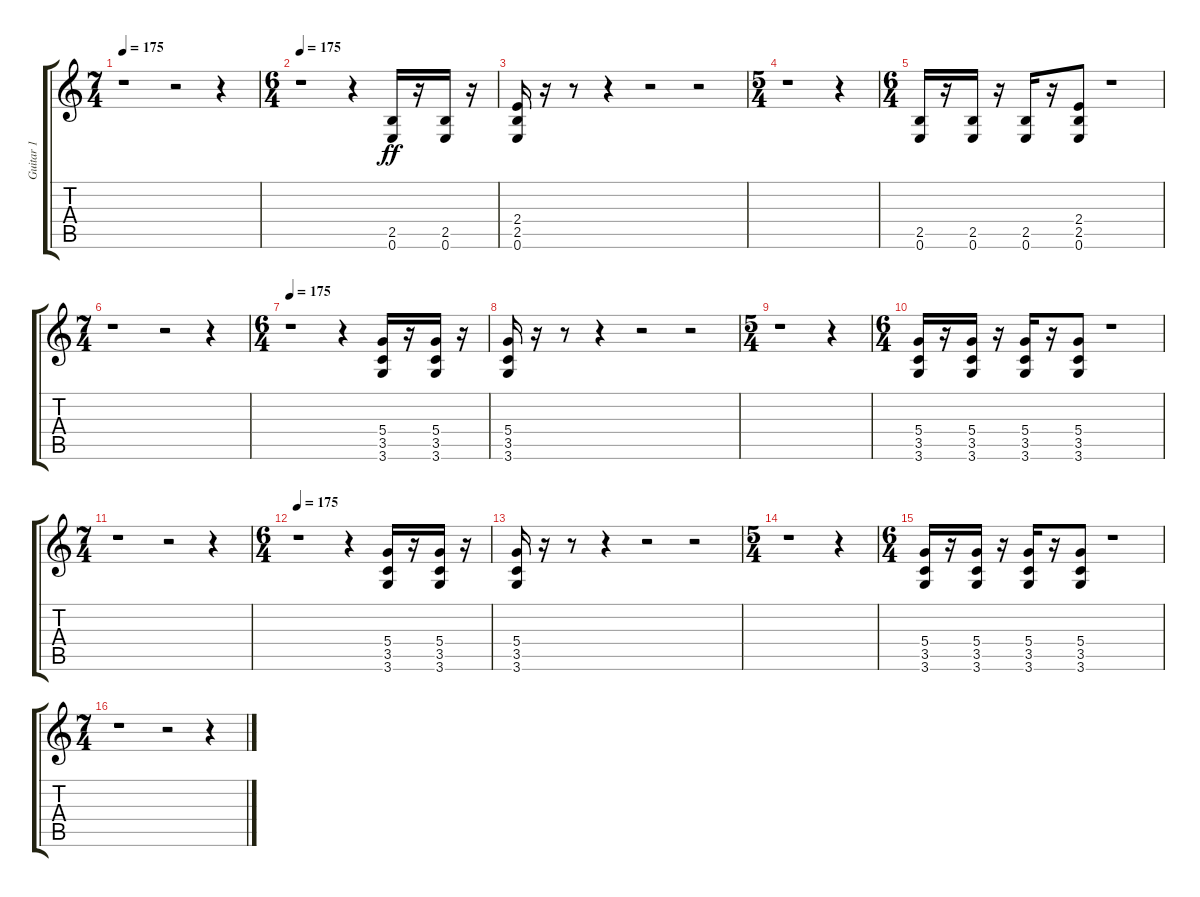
\track ("Guitar 1" "Guitar 1") {instrument distortionguitar}
\staff {score tabs}
\tuning (E4 B3 G3 D3 A2 E2) {hide}
\ts (7 4)
\tempo 175
\clef g2
\ks c
r.1{dy ff} r.2 r.4 |
\ts (6 4)
\tempo 175
r.1{volume 11 balance 16} r.4 (2.5 0.6).16 r.16 (2.5 0.6).16 r.16 |
(2.4 2.5 0.6).16 r.16 r.8 r.4 r.2 r.2 |
\ts (5 4)
r.1{balance 0} r.4 |
\ts (6 4)
(2.5 0.6).16{balance 16} r.16 (2.5 0.6).16 r.16 (2.5 0.6).16 r.16 (2.4 2.5 0.6).8 r.1 |
\ts (7 4)
r.1 r.2 r.4 |
\ts (6 4)
\tempo 175
r.1{volume 11 balance 16} r.4 (5.4 3.5 3.6).16 r.16 (5.4 3.5 3.6).16 r.16 |
(5.4 3.5 3.6).16 r.16 r.8 r.4 r.2 r.2 |
\ts (5 4)
r.1{balance 0} r.4 |
\ts (6 4)
(5.4 3.5 3.6).16{balance 16} r.16 (5.4 3.5 3.6).16 r.16 (5.4 3.5 3.6).16 r.16 (5.4 3.5 3.6).8 r.1 |
\ts (7 4)
r.1 r.2 r.4 |
\ts (6 4)
\tempo 175
r.1{volume 11 balance 16} r.4 (5.4 3.5 3.6).16 r.16 (5.4 3.5 3.6).16 r.16 |
(5.4 3.5 3.6).16 r.16 r.8 r.4 r.2 r.2 |
\ts (5 4)
r.1{balance 0} r.4 |
\ts (6 4)
(5.4 3.5 3.6).16{balance 16} r.16 (5.4 3.5 3.6).16 r.16 (5.4 3.5 3.6).16 r.16 (5.4 3.5 3.6).8 r.1 |
\ts (7 4)
r.1 r.2 r.4
